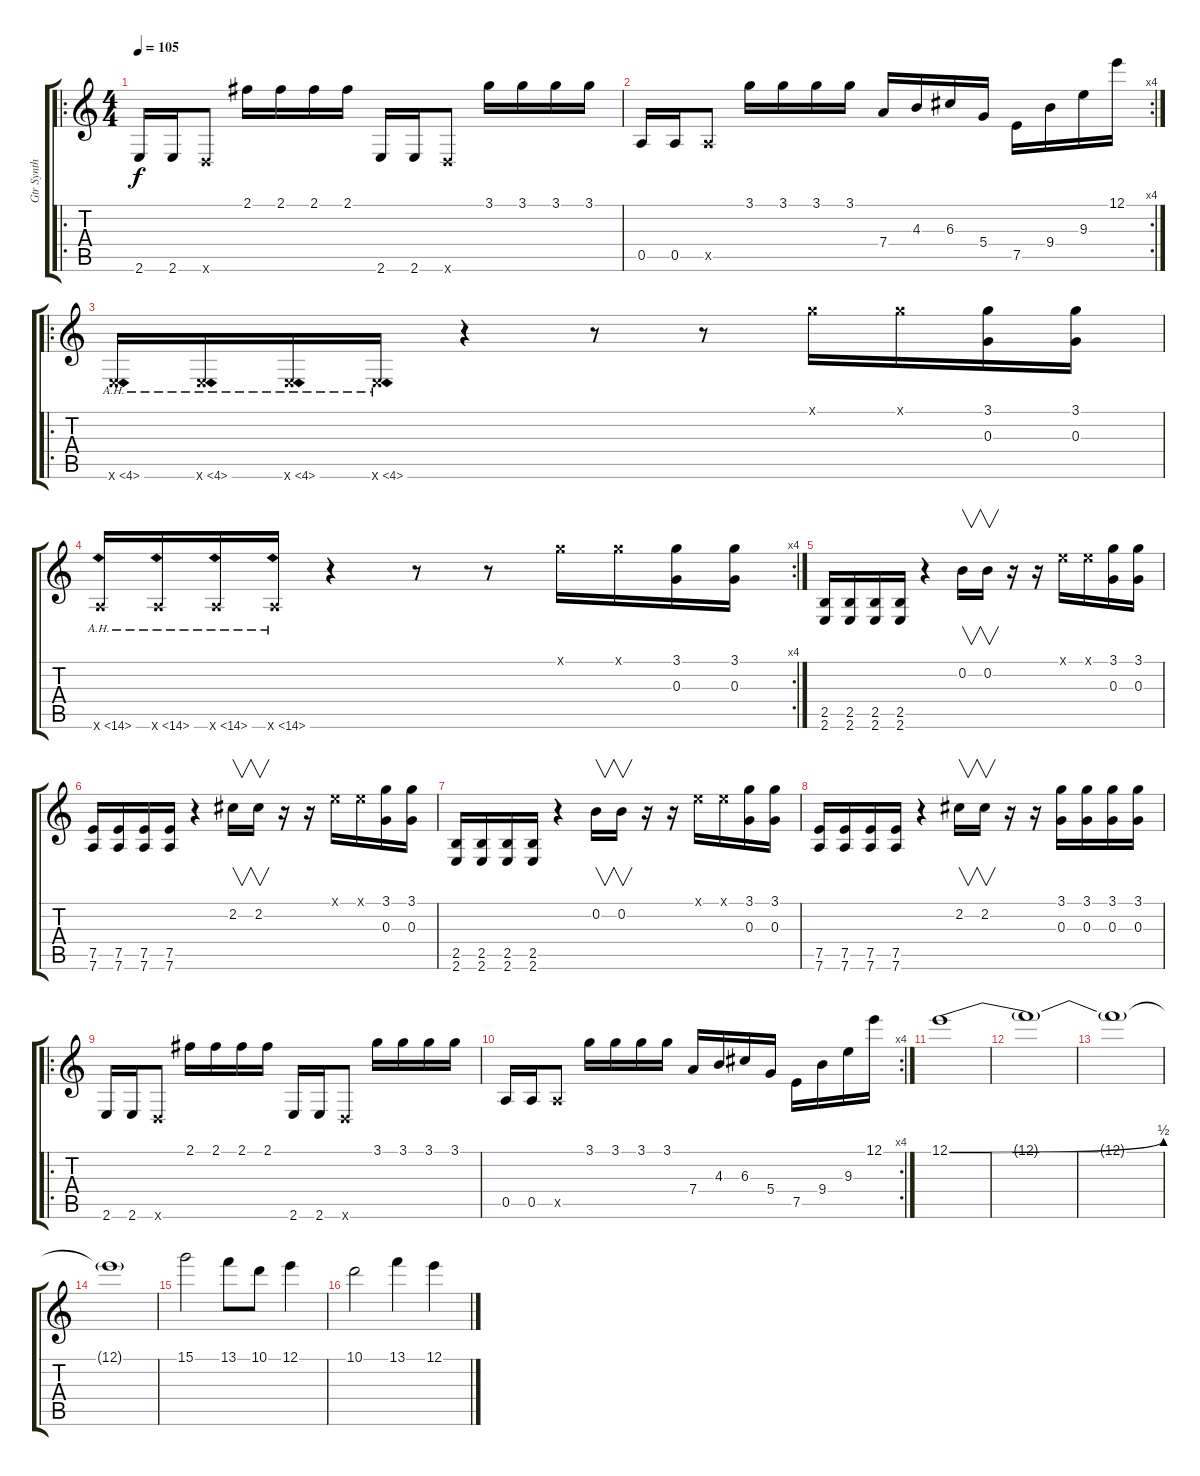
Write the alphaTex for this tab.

\track ("Gtr Synth" "Gtr Synth") {instrument overdrivenguitar}
\staff {score tabs}
\tuning (E4 B3 G3 D3 A2 D2) {hide}
\ro
\ts (4 4)
\tempo 105
\clef g2
\ks c
2.6.16{dy f} 2.6.16 0.6{x}.8 2.1.16 2.1.16 2.1.16 2.1.16 2.6.16 2.6.16 0.6{x}.8 3.1.16 3.1.16 3.1.16 3.1.16 |
\rc 4
0.5.16 0.5.16 0.5{x}.8 3.1.16 3.1.16 3.1.16 3.1.16 7.4.16 4.3.16 6.3.16 5.4.16 7.5.16 9.4.16 9.3.16 12.1.16 |
\ro
2.6{ah 2 x}.16 2.6{ah 2 x}.16 2.6{ah 2 x}.16 2.6{ah 2 x}.16 r.4 r.8 r.8 3.1{x}.16 3.1{x}.16 (3.1 0.3).16 (3.1 0.3).16 |
\rc 4
7.6{ah 7 x}.16 7.6{ah 7 x}.16 7.6{ah 7 x}.16 7.6{ah 7 x}.16 r.4 r.8 r.8 3.1{x}.16 3.1{x}.16 (3.1 0.3).16 (3.1 0.3).16 |
(2.5 2.6).16 (2.5 2.6).16 (2.5 2.6).16 (2.5 2.6).16 r.4 0.2.16{v} 0.2.16{v} r.16 r.16 0.1{x}.16 0.1{x}.16 (3.1 0.3).16 (3.1 0.3).16 |
(7.5 7.6).16 (7.5 7.6).16 (7.5 7.6).16 (7.5 7.6).16 r.4 2.2.16{v} 2.2.16{v} r.16 r.16 0.1{x}.16 0.1{x}.16 (3.1 0.3).16 (3.1 0.3).16 |
(2.5 2.6).16 (2.5 2.6).16 (2.5 2.6).16 (2.5 2.6).16 r.4 0.2.16{v} 0.2.16{v} r.16 r.16 0.1{x}.16 0.1{x}.16 (3.1 0.3).16 (3.1 0.3).16 |
(7.5 7.6).16 (7.5 7.6).16 (7.5 7.6).16 (7.5 7.6).16 r.4 2.2.16{v} 2.2.16{v} r.16 r.16 (3.1 0.3).16 (3.1 0.3).16 (3.1 0.3).16 (3.1 0.3).16 |
\ro
2.6.16 2.6.16 0.6{x}.8 2.1.16 2.1.16 2.1.16 2.1.16 2.6.16 2.6.16 0.6{x}.8 3.1.16 3.1.16 3.1.16 3.1.16 |
\rc 4
0.5.16 0.5.16 0.5{x}.8 3.1.16 3.1.16 3.1.16 3.1.16 7.4.16 4.3.16 6.3.16 5.4.16 7.5.16 9.4.16 9.3.16 12.1.16 |
12.1{be (bend 0 0 60 2)}.1 |
12.1{t}.1 |
12.1{t}.1 |
12.1{t}.1 |
15.1.2{volume 12} 13.1.8 10.1.8 12.1.4 |
10.1.2 13.1.4 12.1.4
